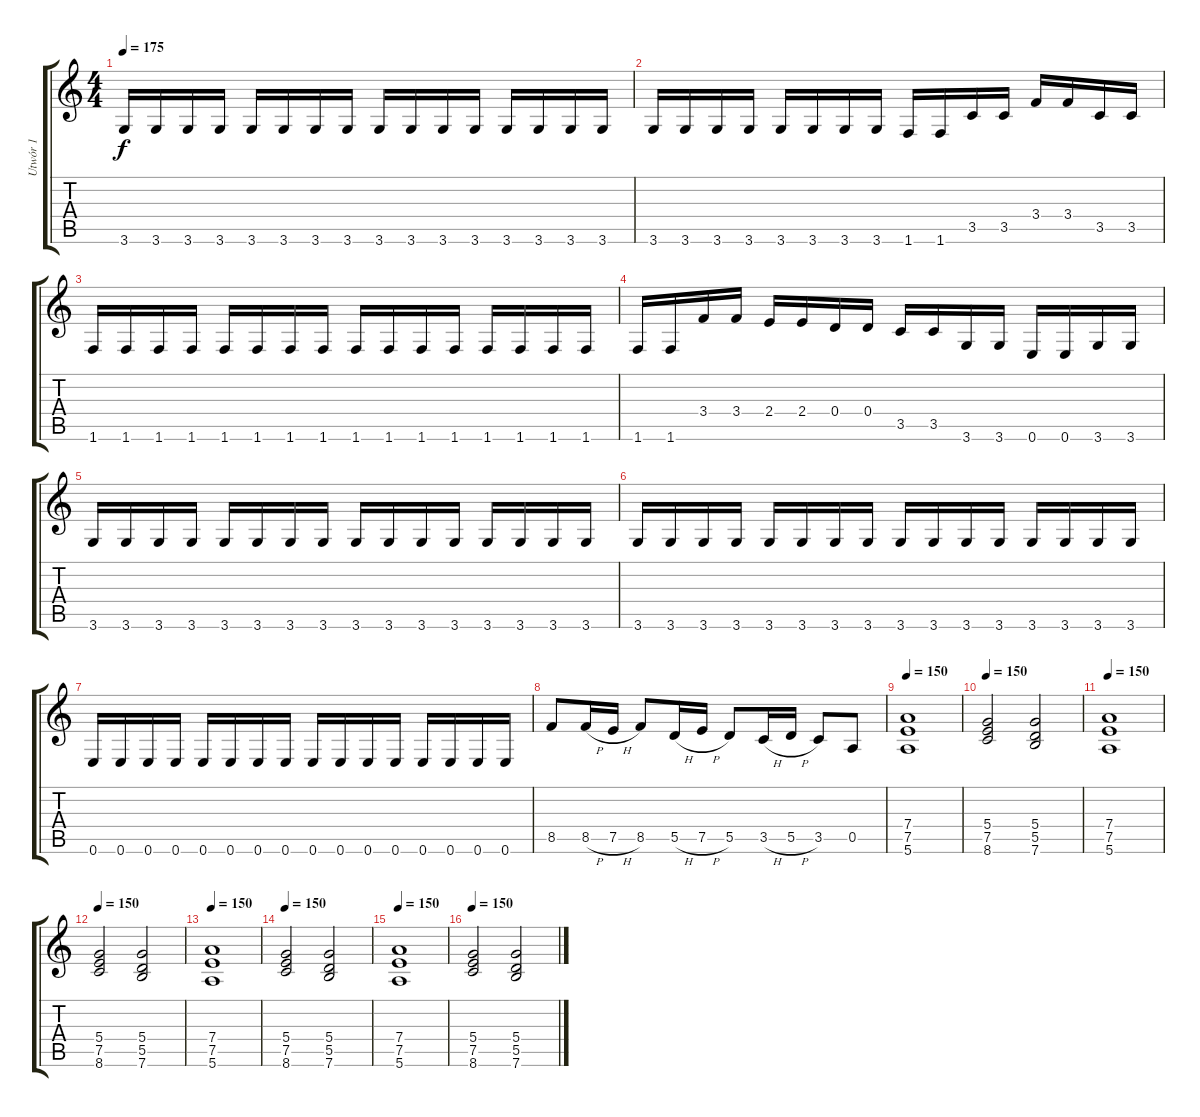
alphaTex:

\track ("Utwór 1" "Utwór 1") {instrument distortionguitar}
\staff {score tabs}
\tuning (E4 B3 G3 D3 A2 E2) {hide}
\ts (4 4)
\tempo 175
\clef g2
\ks c
3.6.16{dy f} 3.6.16 3.6.16 3.6.16 3.6.16 3.6.16 3.6.16 3.6.16 3.6.16 3.6.16 3.6.16 3.6.16 3.6.16 3.6.16 3.6.16 3.6.16 |
3.6.16 3.6.16 3.6.16 3.6.16 3.6.16 3.6.16 3.6.16 3.6.16 1.6.16 1.6.16 3.5.16 3.5.16 3.4.16 3.4.16 3.5.16 3.5.16 |
1.6.16 1.6.16 1.6.16 1.6.16 1.6.16 1.6.16 1.6.16 1.6.16 1.6.16 1.6.16 1.6.16 1.6.16 1.6.16 1.6.16 1.6.16 1.6.16 |
1.6.16 1.6.16 3.4.16 3.4.16 2.4.16 2.4.16 0.4.16 0.4.16 3.5.16 3.5.16 3.6.16 3.6.16 0.6.16 0.6.16 3.6.16 3.6.16 |
3.6.16 3.6.16 3.6.16 3.6.16 3.6.16 3.6.16 3.6.16 3.6.16 3.6.16 3.6.16 3.6.16 3.6.16 3.6.16 3.6.16 3.6.16 3.6.16 |
3.6.16 3.6.16 3.6.16 3.6.16 3.6.16 3.6.16 3.6.16 3.6.16 3.6.16 3.6.16 3.6.16 3.6.16 3.6.16 3.6.16 3.6.16 3.6.16 |
0.6.16 0.6.16 0.6.16 0.6.16 0.6.16 0.6.16 0.6.16 0.6.16 0.6.16 0.6.16 0.6.16 0.6.16 0.6.16 0.6.16 0.6.16 0.6.16 |
8.5.8 8.5{h}.16 7.5{h}.16 8.5.8 5.5{h}.16 7.5{h}.16 5.5.8 3.5{h}.16 5.5{h}.16 3.5.8 0.5.8 |
\tempo 150
(7.4 7.5 5.6).1 |
\tempo 150
(5.4 7.5 8.6).2 (5.4 5.5 7.6).2 |
\tempo 150
(7.4 7.5 5.6).1 |
\tempo 150
(5.4 7.5 8.6).2 (5.4 5.5 7.6).2 |
\tempo 150
(7.4 7.5 5.6).1 |
\tempo 150
(5.4 7.5 8.6).2 (5.4 5.5 7.6).2 |
\tempo 150
(7.4 7.5 5.6).1 |
\tempo 150
(5.4 7.5 8.6).2 (5.4 5.5 7.6).2
